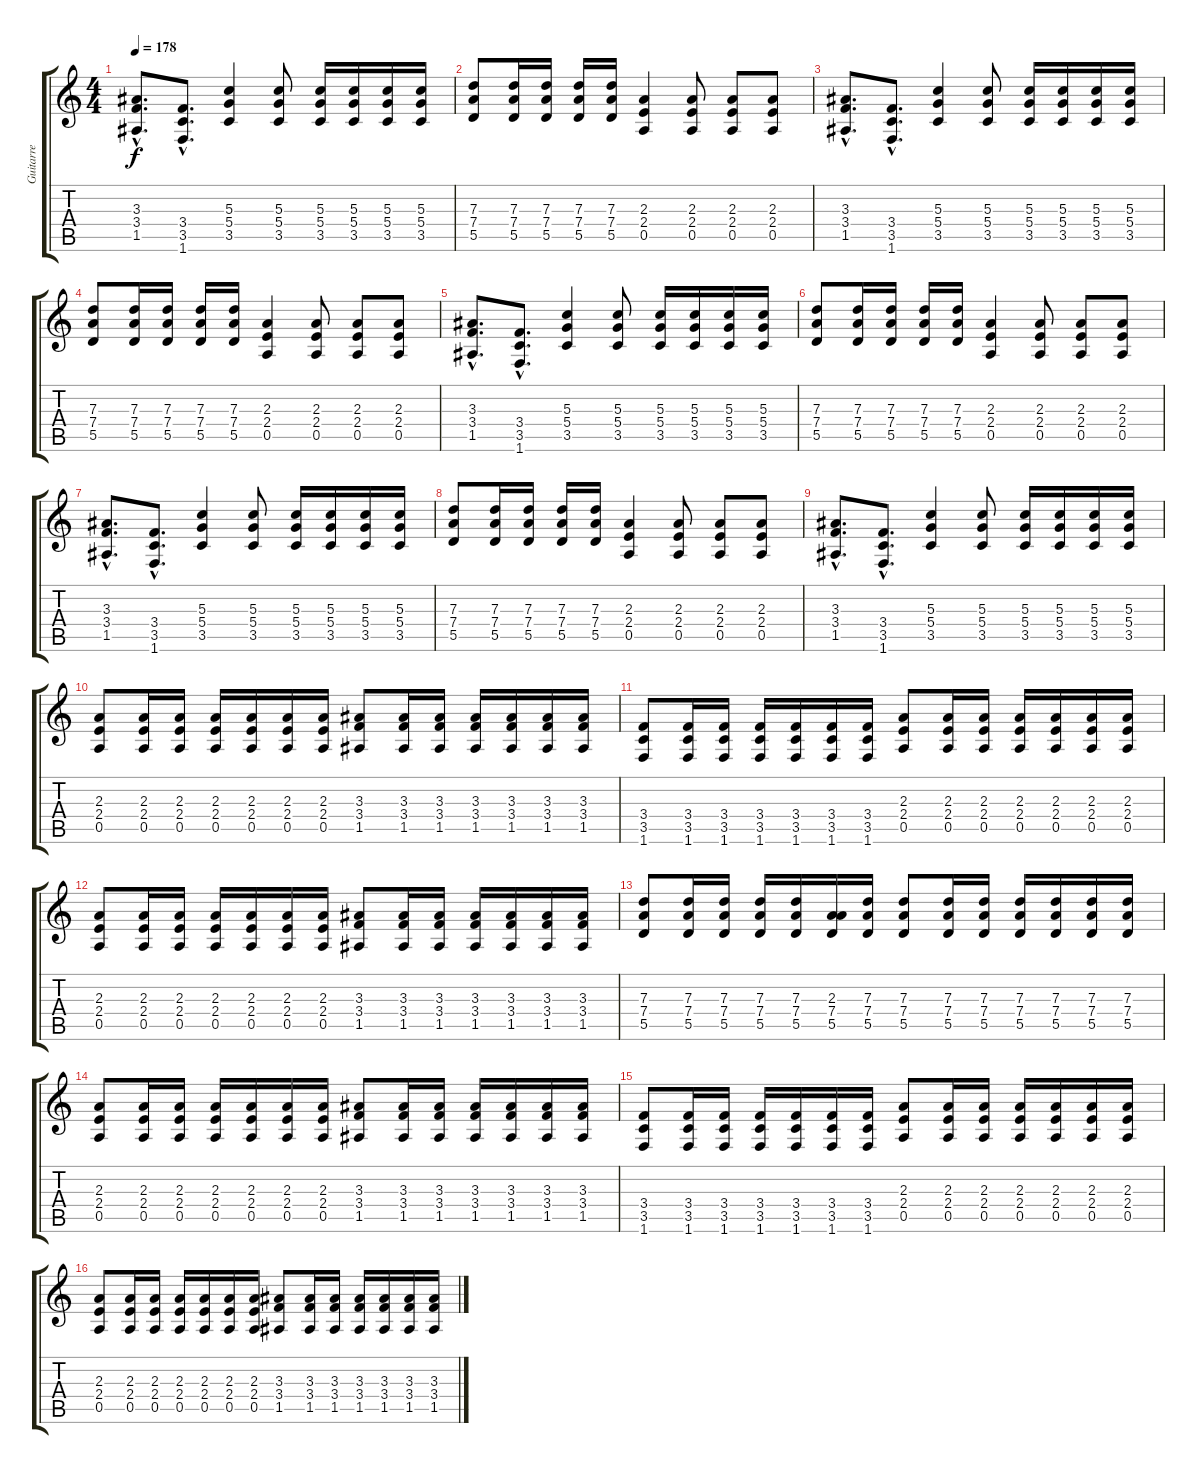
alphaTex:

\track ("Guitarre" "Guitarre") {instrument distortionguitar}
\staff {score tabs}
\tuning (E4 B3 G3 D3 A2 E2) {hide}
\ts (4 4)
\tempo 178
\clef g2
\ks c
(3.3{hac} 3.4{hac} 1.5{hac}).8{d dy f} (3.4{hac} 3.5{hac} 1.6{hac}).8{d} (5.3 5.4 3.5).4 (5.3 5.4 3.5).8 (5.3 5.4 3.5).16 (5.3 5.4 3.5).16 (5.3 5.4 3.5).16 (5.3 5.4 3.5).16 |
(7.3 7.4 5.5).8 (7.3 7.4 5.5).16 (7.3 7.4 5.5).16 (7.3 7.4 5.5).16 (7.3 7.4 5.5).16 (2.3 2.4 0.5).4 (2.3 2.4 0.5).8 (2.3 2.4 0.5).8 (2.3 2.4 0.5).8 |
(3.3{hac} 3.4{hac} 1.5{hac}).8{d} (3.4{hac} 3.5{hac} 1.6{hac}).8{d} (5.3 5.4 3.5).4 (5.3 5.4 3.5).8 (5.3 5.4 3.5).16 (5.3 5.4 3.5).16 (5.3 5.4 3.5).16 (5.3 5.4 3.5).16 |
(7.3 7.4 5.5).8 (7.3 7.4 5.5).16 (7.3 7.4 5.5).16 (7.3 7.4 5.5).16 (7.3 7.4 5.5).16 (2.3 2.4 0.5).4 (2.3 2.4 0.5).8 (2.3 2.4 0.5).8 (2.3 2.4 0.5).8 |
(3.3{hac} 3.4{hac} 1.5{hac}).8{d} (3.4{hac} 3.5{hac} 1.6{hac}).8{d} (5.3 5.4 3.5).4 (5.3 5.4 3.5).8 (5.3 5.4 3.5).16 (5.3 5.4 3.5).16 (5.3 5.4 3.5).16 (5.3 5.4 3.5).16 |
(7.3 7.4 5.5).8 (7.3 7.4 5.5).16 (7.3 7.4 5.5).16 (7.3 7.4 5.5).16 (7.3 7.4 5.5).16 (2.3 2.4 0.5).4 (2.3 2.4 0.5).8 (2.3 2.4 0.5).8 (2.3 2.4 0.5).8 |
(3.3{hac} 3.4{hac} 1.5{hac}).8{d} (3.4{hac} 3.5{hac} 1.6{hac}).8{d} (5.3 5.4 3.5).4 (5.3 5.4 3.5).8 (5.3 5.4 3.5).16 (5.3 5.4 3.5).16 (5.3 5.4 3.5).16 (5.3 5.4 3.5).16 |
(7.3 7.4 5.5).8 (7.3 7.4 5.5).16 (7.3 7.4 5.5).16 (7.3 7.4 5.5).16 (7.3 7.4 5.5).16 (2.3 2.4 0.5).4 (2.3 2.4 0.5).8 (2.3 2.4 0.5).8 (2.3 2.4 0.5).8 |
(3.3{hac} 3.4{hac} 1.5{hac}).8{d} (3.4{hac} 3.5{hac} 1.6{hac}).8{d} (5.3 5.4 3.5).4 (5.3 5.4 3.5).8 (5.3 5.4 3.5).16 (5.3 5.4 3.5).16 (5.3 5.4 3.5).16 (5.3 5.4 3.5).16 |
(2.3 2.4 0.5).8 (2.3 2.4 0.5).16 (2.3 2.4 0.5).16 (2.3 2.4 0.5).16 (2.3 2.4 0.5).16 (2.3 2.4 0.5).16 (2.3 2.4 0.5).16 (3.3 3.4 1.5).8 (3.3 3.4 1.5).16 (3.3 3.4 1.5).16 (3.3 3.4 1.5).16 (3.3 3.4 1.5).16 (3.3 3.4 1.5).16 (3.3 3.4 1.5).16 |
(3.4 3.5 1.6).8 (3.4 3.5 1.6).16 (3.4 3.5 1.6).16 (3.4 3.5 1.6).16 (3.4 3.5 1.6).16 (3.4 3.5 1.6).16 (3.4 3.5 1.6).16 (2.3 2.4 0.5).8 (2.3 2.4 0.5).16 (2.3 2.4 0.5).16 (2.3 2.4 0.5).16 (2.3 2.4 0.5).16 (2.3 2.4 0.5).16 (2.3 2.4 0.5).16 |
(2.3 2.4 0.5).8 (2.3 2.4 0.5).16 (2.3 2.4 0.5).16 (2.3 2.4 0.5).16 (2.3 2.4 0.5).16 (2.3 2.4 0.5).16 (2.3 2.4 0.5).16 (3.3 3.4 1.5).8 (3.3 3.4 1.5).16 (3.3 3.4 1.5).16 (3.3 3.4 1.5).16 (3.3 3.4 1.5).16 (3.3 3.4 1.5).16 (3.3 3.4 1.5).16 |
(7.3 7.4 5.5).8 (7.3 7.4 5.5).16 (7.3 7.4 5.5).16 (7.3 7.4 5.5).16 (7.3 7.4 5.5).16 (2.3 7.4 5.5).16 (7.3 7.4 5.5).16 (7.3 7.4 5.5).8 (7.3 7.4 5.5).16 (7.3 7.4 5.5).16 (7.3 7.4 5.5).16 (7.3 7.4 5.5).16 (7.3 7.4 5.5).16 (7.3 7.4 5.5).16 |
(2.3 2.4 0.5).8 (2.3 2.4 0.5).16 (2.3 2.4 0.5).16 (2.3 2.4 0.5).16 (2.3 2.4 0.5).16 (2.3 2.4 0.5).16 (2.3 2.4 0.5).16 (3.3 3.4 1.5).8 (3.3 3.4 1.5).16 (3.3 3.4 1.5).16 (3.3 3.4 1.5).16 (3.3 3.4 1.5).16 (3.3 3.4 1.5).16 (3.3 3.4 1.5).16 |
(3.4 3.5 1.6).8 (3.4 3.5 1.6).16 (3.4 3.5 1.6).16 (3.4 3.5 1.6).16 (3.4 3.5 1.6).16 (3.4 3.5 1.6).16 (3.4 3.5 1.6).16 (2.3 2.4 0.5).8 (2.3 2.4 0.5).16 (2.3 2.4 0.5).16 (2.3 2.4 0.5).16 (2.3 2.4 0.5).16 (2.3 2.4 0.5).16 (2.3 2.4 0.5).16 |
(2.3 2.4 0.5).8 (2.3 2.4 0.5).16 (2.3 2.4 0.5).16 (2.3 2.4 0.5).16 (2.3 2.4 0.5).16 (2.3 2.4 0.5).16 (2.3 2.4 0.5).16 (3.3 3.4 1.5).8 (3.3 3.4 1.5).16 (3.3 3.4 1.5).16 (3.3 3.4 1.5).16 (3.3 3.4 1.5).16 (3.3 3.4 1.5).16 (3.3 3.4 1.5).16
